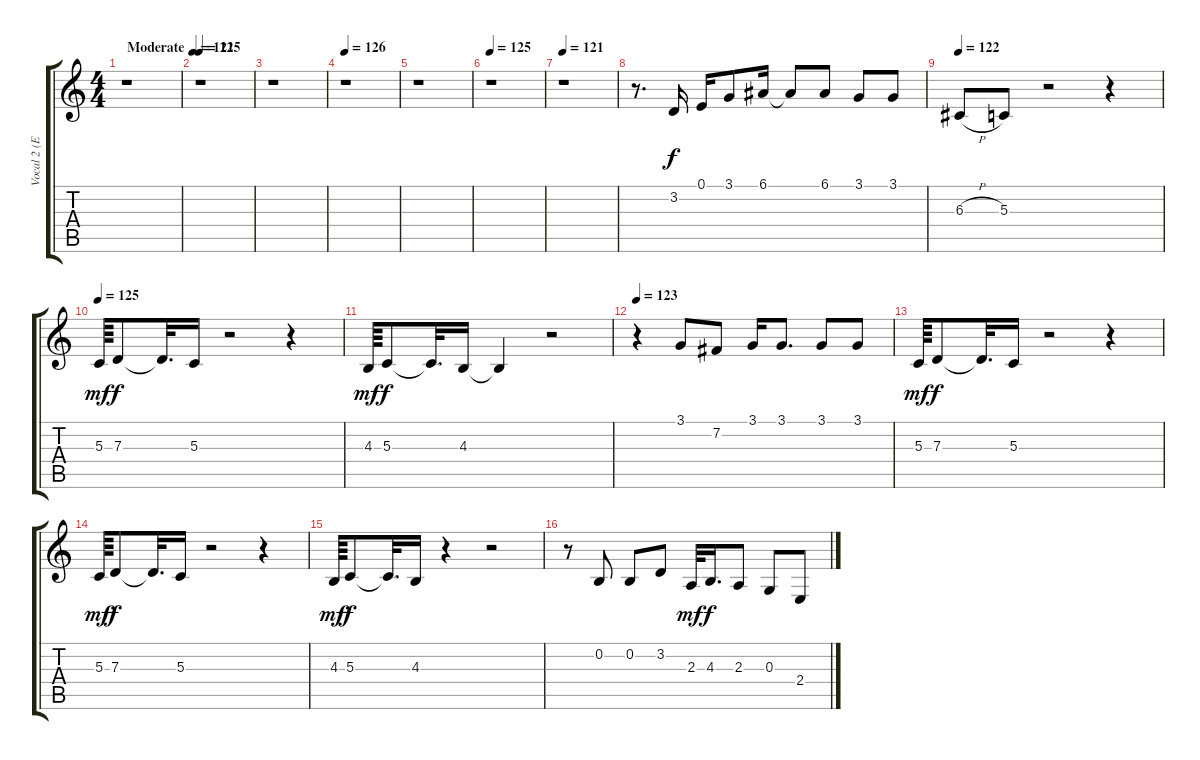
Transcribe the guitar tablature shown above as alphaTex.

\track ("Vocal 2 (Elton John)" "Vocal 2 (E") {instrument voiceoohs}
\staff {score tabs}
\tuning (E4 B3 G3 D3 A2 E2) {hide}
\ts (4 4)
\tempo (121 "Moderate")
\clef g2
\ks c
r.1{dy f instrument voiceoohs} |
\tempo 125
r.1 |
r.1 |
\tempo 126
r.1 |
r.1 |
\tempo 125
r.1 |
\tempo 121
r.1 |
r.8{d} 3.2.16 0.1.16 3.1.8 6.1.16 6.1{t}.8 6.1.8 3.1.8 3.1.8 |
\tempo 122
6.3{h}.8 5.3.8 r.2 r.4 |
\tempo 125
5.3.64{dy mf} 7.3.8{dy f} 7.3{t}.32{d} 5.3.16 r.2 r.4 |
4.3.64{dy mf} 5.3.8{dy f} 5.3{t}.32{d} 4.3.16 4.3{t}.4 r.2 |
\tempo 123
r.4 3.1.8 7.2.8 3.1.16 3.1.8{d} 3.1.8 3.1.8 |
5.3.64{dy mf} 7.3.8{dy f} 7.3{t}.32{d} 5.3.16 r.2 r.4 |
5.3.64{dy mf} 7.3.8{dy f} 7.3{t}.32{d} 5.3.16 r.2 r.4 |
4.3.64{dy mf} 5.3.8{dy f} 5.3{t}.32{d} 4.3.16 r.4 r.2 |
r.8 0.2.8 0.2.8 3.2.8 2.3.32{dy mf} 4.3.16{d dy f} 2.3.8 0.3.8 2.4.8
